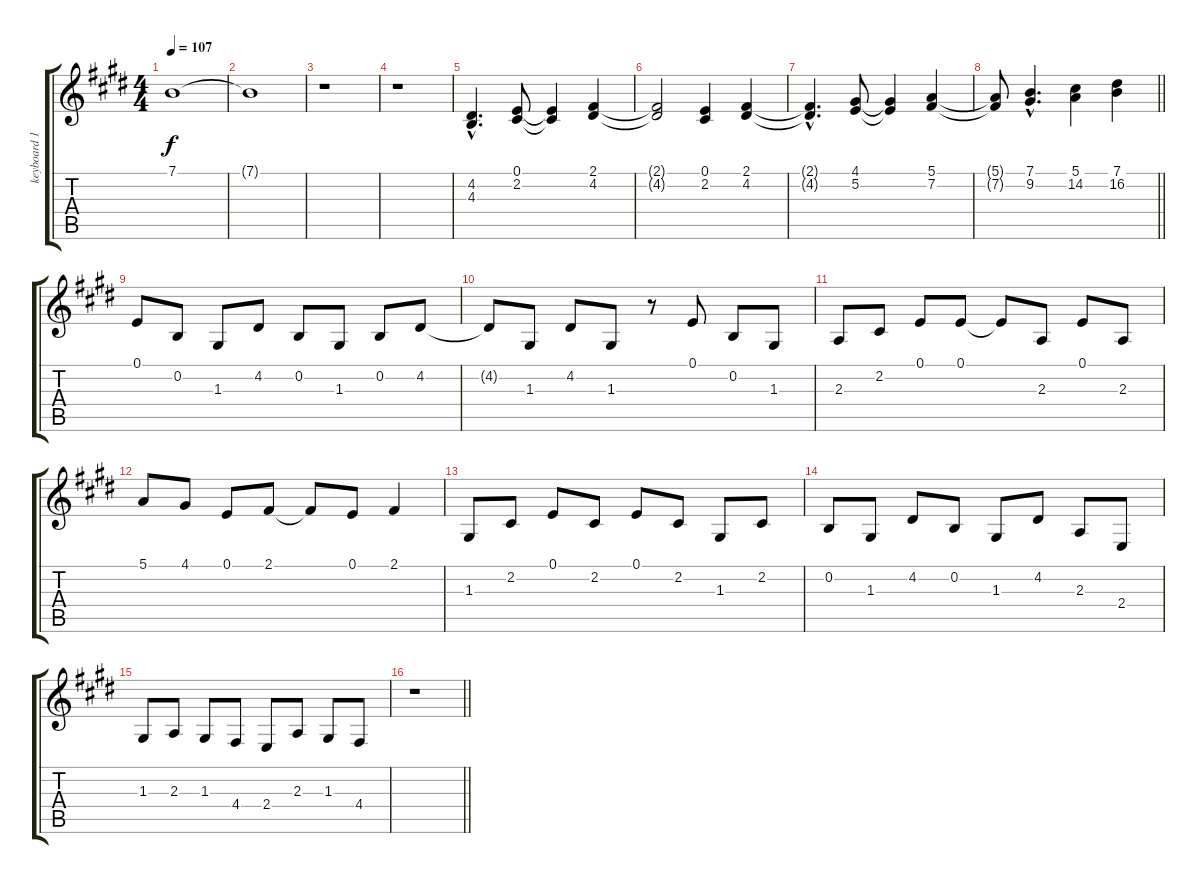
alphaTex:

\track ("keyboard 1" "keyboard 1") {instrument acousticgrandpiano}
\staff {score tabs}
\tuning (E4 B3 G3 D3 A2 E2) {hide}
\ts (4 4)
\tempo 107
\clef g2
\ks e
7.1.1{dy f} |
7.1{t}.1 |
r.1 |
r.1 |
(4.2{hac} 4.3{hac}).4{d} (0.1 2.2).8 (0.1{t} 2.2{t}).4 (2.1 4.2).4 |
(2.1{t} 4.2{t}).2 (0.1 2.2).4 (2.1 4.2).4 |
(2.1{hac t} 4.2{hac t}).4{d} (4.1 5.2).8 (4.1{t} 5.2{t}).4 (5.1 7.2).4 |
\barLineRight lightlight
(5.1{t} 7.2{t}).8 (7.1{hac} 9.2{hac}).4{d} (5.1 14.2).4 (7.1 16.2).4 |
0.1.8 0.2.8 1.3.8 4.2.8 0.2.8 1.3.8 0.2.8 4.2.8 |
4.2{t}.8 1.3.8 4.2.8 1.3.8 r.8 0.1.8 0.2.8 1.3.8 |
2.3.8 2.2.8 0.1.8 0.1.8 0.1{t}.8 2.3.8 0.1.8 2.3.8 |
5.1.8 4.1.8 0.1.8 2.1.8 2.1{t}.8 0.1.8 2.1.4 |
1.3.8 2.2.8 0.1.8 2.2.8 0.1.8 2.2.8 1.3.8 2.2.8 |
0.2.8 1.3.8 4.2.8 0.2.8 1.3.8 4.2.8 2.3.8 2.4.8 |
1.3.8 2.3.8 1.3.8 4.4.8 2.4.8 2.3.8 1.3.8 4.4.8 |
\barLineRight lightlight
r.1
